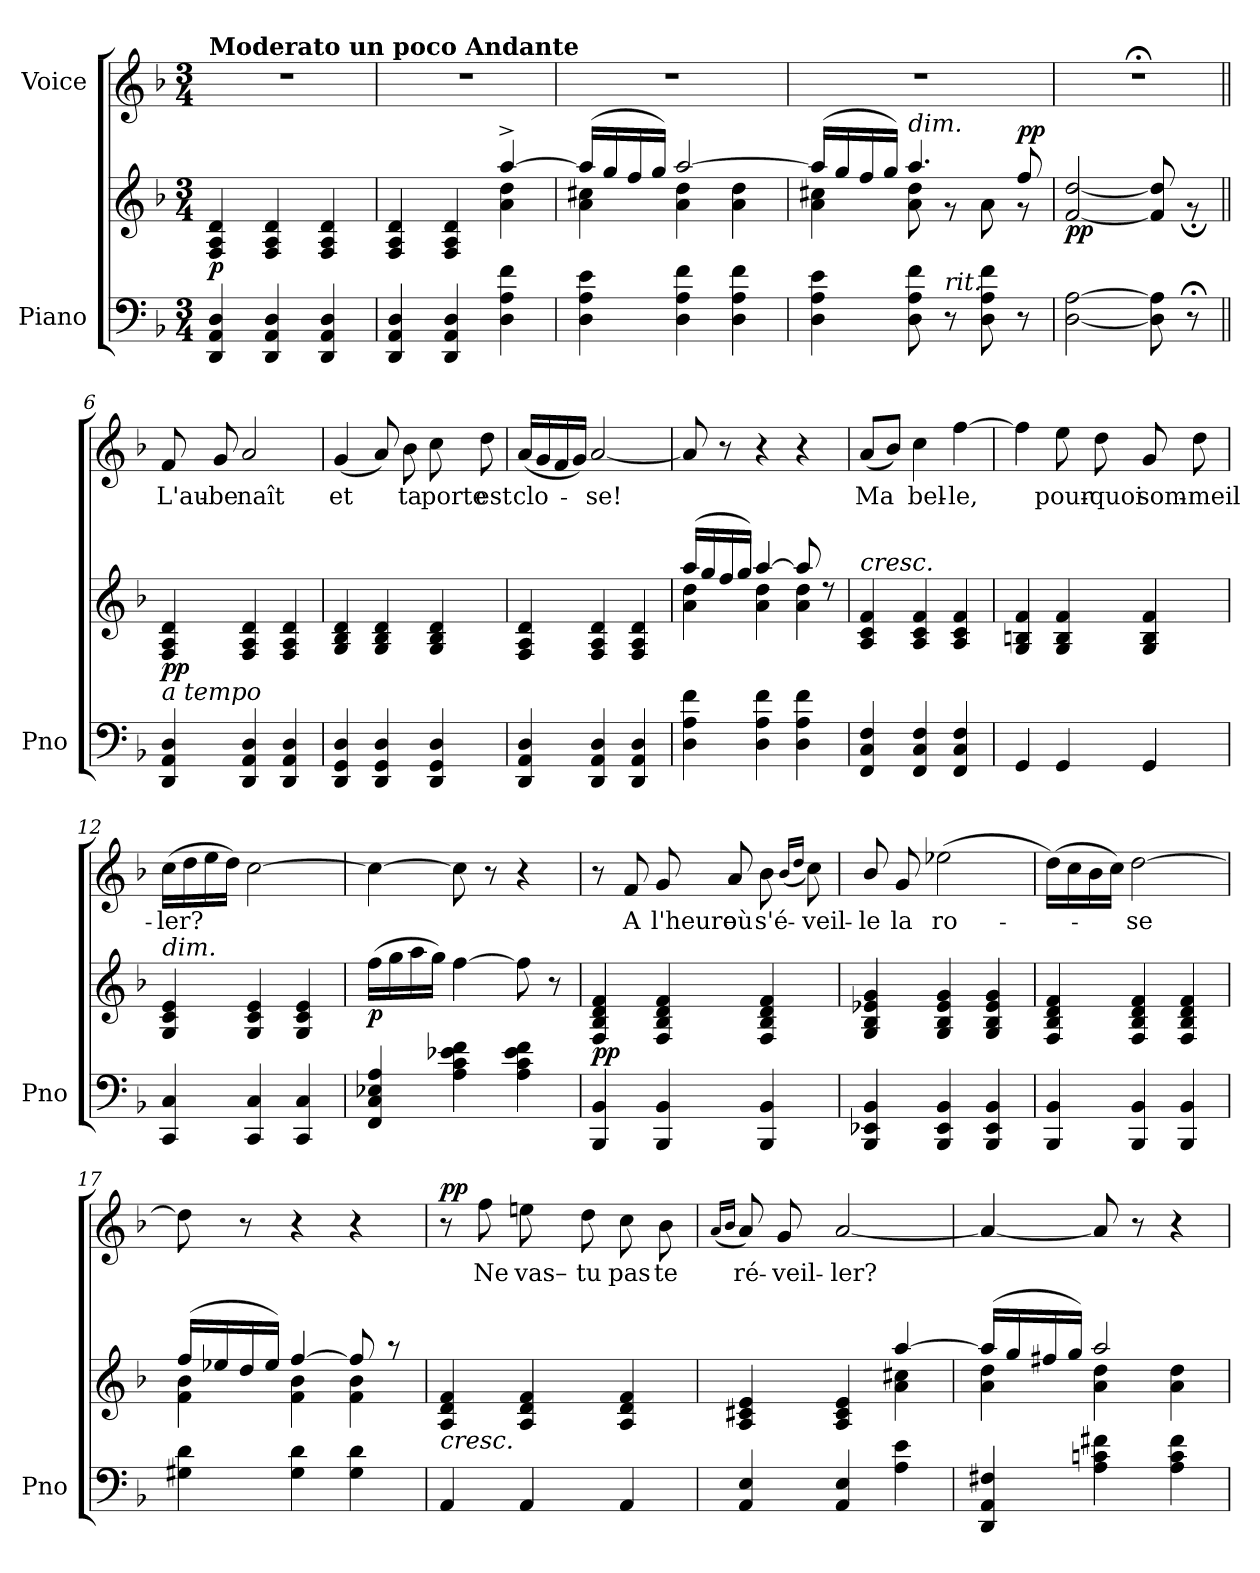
**kern	**kern	**dynam	**kern	**text	**dynam
*part2	*part2	*part2	*part1	*part1	*part1
*staff3	*staff2	*staff2/3	*staff1	*staff1	*staff1
*I"Piano	*	*	*I"Voice	*	*
*I'Pno	*	*	*	*	*
*clefF4	*clefG2	*	*clefG2	*	*
*k[b-]	*k[b-]	*	*k[b-]	*	*
*M3/4	*M3/4	*	*M3/4	*	*
=1	=1	=1	=1	=1	=1
!	!	!	!LO:TX:a:B:t=Moderato un poco Andante	!	!
!	!	!LO:DY:b	!	!	!
4DD/ 4AA/ 4D/	4F/ 4A/ 4d/	p	2.r	.	.
4DD/ 4AA/ 4D/	4F/ 4A/ 4d/	.	.	.	.
4DD/ 4AA/ 4D/	4F/ 4A/ 4d/	.	.	.	.
=2	=2	=2	=2	=2	=2
*	*^	*	*	*	*
4DD/ 4AA/ 4D/	2ryy	4F/ 4A/ 4d/	.	2.r	.	.
4DD/ 4AA/ 4D/	.	4F/ 4A/ 4d/	.	.	.	.
4D\ 4A\ 4f\	[4aa^/	4a\ 4dd\	.	.	.	.
=3	=3	=3	=3	=3	=3	=3
4D\ 4A\ 4e\	(<16aa/LL]	4a\ 4cc#X\	.	2.r	.	.
.	16gg/	.	.	.	.	.
.	16ff/	.	.	.	.	.
.	16gg/JJ)	.	.	.	.	.
4D\ 4A\ 4f\	[2aa/	4a\ 4dd\	.	.	.	.
4D\ 4A\ 4f\	.	4a\ 4dd\	.	.	.	.
=4	=4	=4	=4	=4	=4	=4
*	*	*	*	*^	*	*
*	*	*	*	*	*^	*	*
4D\ 4A\ 4e\	(<16aa/LL]	4a\ 4cc#X\	.	2.r	4.ryy	2ryy	.	.
.	16gg/	.	.	.	.	.	.	.
.	16ff/	.	.	.	.	.	.	.
.	16gg/JJ)	.	.	.	.	.	.	.
!	!LO:TX:a:i:t=dim.	!	!	!	!	!	!	!
8D\ 8A\ 8f\	4.aa/	8a\ 8dd\	.	.	.	.	.	.
*	*	*	*	*MM90	*	*	*	*
!LO:TX:a:i:t=rit.	!	!	!	!	!	!	!	!
8r	.	8r	.	.	4.ryy	.	.	.
*	*	*	*	*MM80	*	*	*	*
8D\ 8A\ 8f\	.	8a\	.	.	.	4ryy	.	.
!	!	!	!LO:DY:a	!	!	!	!	!
8r	8ff/	8r	pp	.	.	.	.	.
!!LO:LB:g=z
=5	=5	=5	=5	=5	=5	=5	=5	=5
!	!	!	!LO:DY:b	!	!	!	!	!
*	*	*	*	*v	*v	*v	*	*
[2D\ [2A\	2.ryy	[2f/ [2dd/	pp	2.r;<	.	.
8D\] 8A\]	.	8f/] 8dd/]	.	.	.	.
8r;<	.	8r;	.	.	.	.
=6||	=6||	=6||	=6||	=6||	=6||	=6||
*	*	*	*	*MM100	*	*
!LO:TX:a:i:t=a tempo	!	!	!	!	!	!
!	!	!	!LO:DY:b	!	!LO:LY:b	!
4DD/ 4AA/ 4D/	2.ryy	4F/ 4A/ 4d/	pp	8f/	L'au-	.
!	!	!	!	!	!LO:LY:b	!
.	.	.	.	8g/	-be	.
!	!	!	!	!	!LO:LY:b	!
4DD/ 4AA/ 4D/	.	4F/ 4A/ 4d/	.	2a/	naît	.
4DD/ 4AA/ 4D/	.	4F/ 4A/ 4d/	.	.	.	.
=7	=7	=7	=7	=7	=7	=7
!	!	!	!	!	!LO:LY:b	!
4DD/ 4GG/ 4D/	2.ryy	4G/ 4B-/ 4d/	.	(<4g/	et	.
4DD/ 4GG/ 4D/	.	4G/ 4B-/ 4d/	.	8a/)	.	.
!	!	!	!	!	!LO:LY:b	!
.	.	.	.	8b-\	ta	.
!	!	!	!	!	!LO:LY:b	!
4DD/ 4GG/ 4D/	.	4G/ 4B-/ 4d/	.	8cc\	porte	.
!	!	!	!	!	!LO:LY:b	!
.	.	.	.	8dd\	est	.
=8	=8	=8	=8	=8	=8	=8
!	!	!	!	!	!LO:LY:b	!
4DD/ 4AA/ 4D/	2.ryy	4F/ 4A/ 4d/	.	(<16a/LL	clo-	.
.	.	.	.	16g/	.	.
.	.	.	.	16f/	.	.
.	.	.	.	16g/JJ)	.	.
!	!	!	!	!	!LO:LY:b	!
4DD/ 4AA/ 4D/	.	4F/ 4A/ 4d/	.	[2a/	-se!	.
4DD/ 4AA/ 4D/	.	4F/ 4A/ 4d/	.	.	.	.
!!LO:LB:g=z
=9	=9	=9	=9	=9	=9	=9
4D\ 4A\ 4f\	(<16aa/LL	4a\ 4dd\	.	8a/]	.	.
.	16gg/	.	.	.	.	.
.	16ff/	.	.	8r	.	.
.	16gg/JJ)	.	.	.	.	.
4D\ 4A\ 4f\	[4aa/	4a\ 4dd\	.	4r	.	.
4D\ 4A\ 4f\	8aa/]	4a\ 4dd\	.	4r	.	.
.	8rdd	.	.	.	.	.
*	*v	*v	*	*	*	*
=10	=10	=10	=10	=10	=10
!	!LO:TX:a:i:t=cresc.	!	!	!	!
!	!	!	!	!LO:LY:b	!
4FF/ 4C/ 4F/	4A/ 4c/ 4f/	.	(<8a/L	Ma	.
.	.	.	8b-/J)	.	.
!	!	!	!	!LO:LY:b	!
4FF/ 4C/ 4F/	4A/ 4c/ 4f/	.	4cc\	bel-	.
!	!	!	!	!LO:LY:b	!
4FF/ 4C/ 4F/	4A/ 4c/ 4f/	.	[4ff\	-le,	.
=11	=11	=11	=11	=11	=11
4GG/	4G/ 4Bn/ 4f/	.	4ff\]	.	.
!	!	!	!	!LO:LY:b	!
4GG/	4G/ 4B/ 4f/	.	8ee\	pour-	.
!	!	!	!	!LO:LY:b	!
.	.	.	8dd\	-quoi	.
!	!	!	!	!LO:LY:b	!
4GG/	4G/ 4B/ 4f/	.	8g/	som-	.
!	!	!	!	!LO:LY:b	!
.	.	.	8dd\	-meil-	.
=12	=12	=12	=12	=12	=12
!	!LO:TX:a:i:t=dim.	!	!	!	!
!	!	!	!	!LO:LY:b	!
4CC/ 4C/	4G/ 4c/ 4e/	.	(>16cc\LL	-ler?	.
.	.	.	16dd\	.	.
.	.	.	16ee\	.	.
.	.	.	16dd\JJ)	.	.
4CC/ 4C/	4G/ 4c/ 4e/	.	[2cc\	.	.
4CC/ 4C/	4G/ 4c/ 4e/	.	.	.	.
!!LO:LB:g=z
=13	=13	=13	=13	=13	=13
!	!	!LO:DY:b	!	!	!
4FF/ 4C/ 4E-X/ 4A/	(>16ff\LL	p	4cc\_	.	.
.	16gg\	.	.	.	.
.	16aa\	.	.	.	.
.	16gg\JJ)	.	.	.	.
4A\ 4c\ 4e-X\ 4f\	[4ff\	.	8cc\]	.	.
.	.	.	8r	.	.
4A\ 4c\ 4e-\ 4f\	8ff\]	.	4r	.	.
.	8r	.	.	.	.
=14	=14	=14	=14	=14	=14
!	!	!LO:DY:b	!	!	!
4BBB-/ 4BB-/	4F/ 4B-/ 4d/ 4f/	pp	8r	.	.
!	!	!	!	!LO:LY:b	!
.	.	.	8f/	A	.
!	!	!	!	!LO:LY:b	!
4BBB-/ 4BB-/	4F/ 4B-/ 4d/ 4f/	.	8g/	l'heure	.
!	!	!	!	!LO:LY:b	!
.	.	.	8a/	où	.
!	!	!	!	!LO:LY:b	!
4BBB-/ 4BB-/	4F/ 4B-/ 4d/ 4f/	.	8b-\	s'é-	.
.	.	.	(<16qb-/LL	.	.
.	.	.	16qdd/JJ	.	.
!	!	!	!	!LO:LY:b	!
.	.	.	8cc\)	-veil-	.
=15	=15	=15	=15	=15	=15
!	!	!	!	!LO:LY:b	!
4BBB-/ 4EE-X/ 4BB-/	4G/ 4B-/ 4e-X/ 4g/	.	8b-/	-le	.
!	!	!	!	!LO:LY:b	!
.	.	.	8g/	la	.
!	!	!	!	!LO:LY:b	!
4BBB-/ 4EE-/ 4BB-/	4G/ 4B-/ 4e-/ 4g/	.	(>2ee-X\	ro-	.
4BBB-/ 4EE-/ 4BB-/	4G/ 4B-/ 4e-/ 4g/	.	.	.	.
=16	=16	=16	=16	=16	=16
4BBB-/ 4BB-/	4F/ 4B-/ 4d/ 4f/	.	(>16dd\LL)	.	.
.	.	.	16cc\	.	.
.	.	.	16b-\	.	.
.	.	.	16cc\JJ)	.	.
!	!	!	!	!LO:LY:b	!
4BBB-/ 4BB-/	4F/ 4B-/ 4d/ 4f/	.	[2dd\	-se	.
4BBB-/ 4BB-/	4F/ 4B-/ 4d/ 4f/	.	.	.	.
!!LO:PB:g=z
=17	=17	=17	=17	=17	=17
*	*^	*	*	*	*
4G#X\ 4d\	(<16ff/LL	4f\ 4b-\	.	8dd\]	.	.
.	16ee-X/	.	.	.	.	.
.	16dd/	.	.	8r	.	.
.	16ee-/JJ)	.	.	.	.	.
4G#\ 4d\	[4ff/	4f\ 4b-\	.	4r	.	.
4G#\ 4d\	8ff/]	4f\ 4b-\	.	4r	.	.
.	8r	.	.	.	.	.
=18	=18	=18	=18	=18	=18	=18
!	!LO:TX:b:i:t=cresc.	!	!	!	!	!
!	!	!	!	!	!	!LO:DY:b
4AA/	2.ryy	4A/ 4d/ 4f/	.	8r	.	pp
!	!	!	!	!	!LO:LY:b	!
.	.	.	.	8ff\	Ne	.
!	!	!	!	!	!LO:LY:b	!
4AA/	.	4A/ 4d/ 4f/	.	8een\	vas–	.
!	!	!	!	!	!LO:LY:b	!
.	.	.	.	8dd\	tu	.
!	!	!	!	!	!LO:LY:b	!
4AA/	.	4A/ 4d/ 4f/	.	8cc\	pas	.
!	!	!	!	!	!LO:LY:b	!
.	.	.	.	8b-\	te	.
=19	=19	=19	=19	=19	=19	=19
.	.	.	.	(<16qa/LL	.	.
.	.	.	.	16qb-/JJ	.	.
!	!	!	!	!	!LO:LY:b	!
4AA/ 4E/	2ryy	4A/ 4c#X/ 4e/	.	8a/)	ré-	.
!	!	!	!	!	!LO:LY:b	!
.	.	.	.	8g/	-veil-	.
!	!	!	!	!	!LO:LY:b	!
4AA/ 4E/	.	4A/ 4c#/ 4e/	.	[2a/	-ler?	.
4A\ 4e\	[4aa/	4a\ 4cc#X\	.	.	.	.
=20	=20	=20	=20	=20	=20	=20
4DD/ 4AA/ 4F#X/	(<16aa/LL]	4a\ 4dd\	.	4a/_	.	.
.	16gg/	.	.	.	.	.
.	16ff#X/	.	.	.	.	.
.	16gg/JJ)	.	.	.	.	.
4A\ 4cn\ 4f#X\	2aa/	4a\ 4dd\	.	8a/]	.	.
.	.	.	.	8r	.	.
4A\ 4c\ 4f#\	.	4a\ 4dd\	.	4r	.	.
*	*v	*v	*	*	*	*
=	=	=	=	=	=
*-	*-	*-	*-	*-	*-
